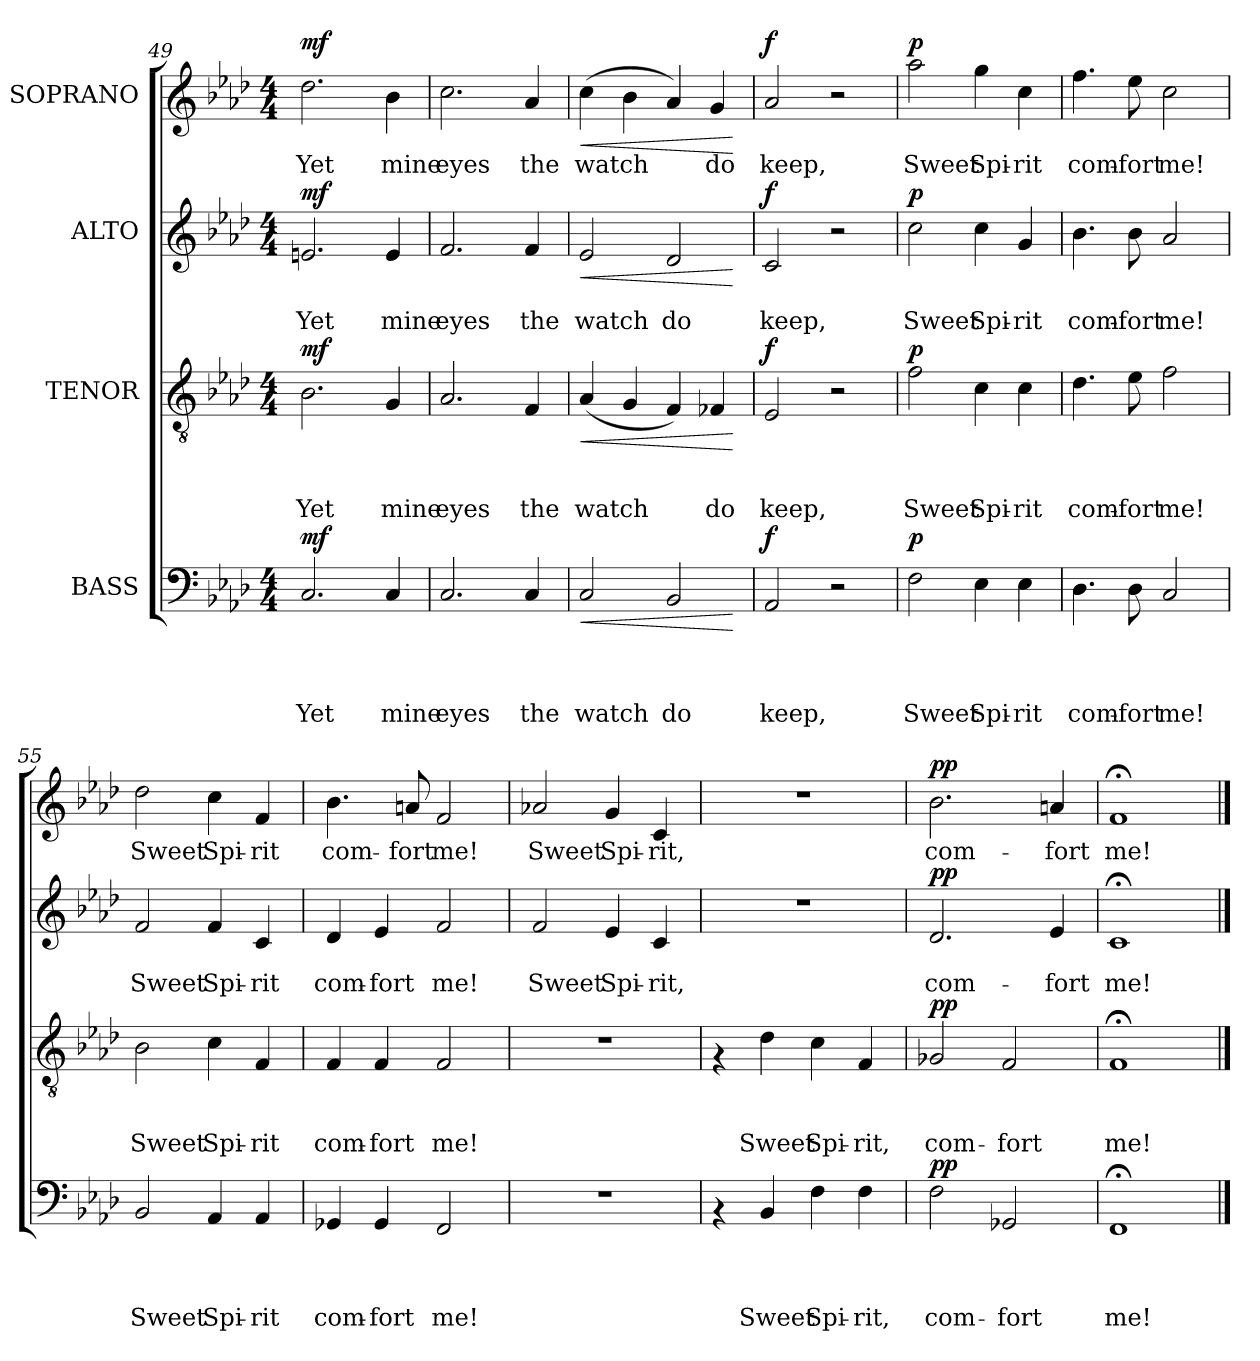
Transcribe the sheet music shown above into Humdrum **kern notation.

**kern	**text	**text	**text	**text	**dynam	**kern	**text	**text	**text	**dynam	**kern	**text	**text	**dynam	**kern	**text	**dynam
*part4	*part4	*part4	*part4	*part4	*part4	*part3	*part3	*part3	*part3	*part3	*part2	*part2	*part2	*part2	*part1	*part1	*part1
*staff4	*staff4	*staff4	*staff4	*staff4	*staff4	*staff3	*staff3	*staff3	*staff3	*staff3	*staff2	*staff2	*staff2	*staff2	*staff1	*staff1	*staff1
*I"BASS	*	*	*	*	*	*I"TENOR	*	*	*	*	*I"ALTO	*	*	*	*I"SOPRANO	*	*
!!LO:PB:g=z
*clefF4	*	*	*	*	*	*clefGv2	*	*	*	*	*clefG2	*	*	*	*clefG2	*	*
*k[b-e-a-d-]	*	*	*	*	*	*k[b-e-a-d-]	*	*	*	*	*k[b-e-a-d-]	*	*	*	*k[b-e-a-d-]	*	*
*A-:	*	*	*	*	*	*A-:	*	*	*	*	*A-:	*	*	*	*A-:	*	*
*M4/4	*	*	*	*	*	*M4/4	*	*	*	*	*M4/4	*	*	*	*M4/4	*	*
=49	=49	=49	=49	=49	=49	=49	=49	=49	=49	=49	=49	=49	=49	=49	=49	=49	=49
!	!	!	!	!LO:LY:b	!LO:DY:a	!	!	!	!LO:LY:b	!LO:DY:a	!	!	!LO:LY:b	!LO:DY:a	!	!LO:LY:b	!LO:DY:a
2.C/	.	.	.	Yet	mf	2.B-\	.	.	Yet	mf	2.en/	.	Yet	mf	2.dd-\	Yet	mf
!	!	!	!	!LO:LY:b	!	!	!	!	!LO:LY:b	!	!	!	!LO:LY:b	!	!	!LO:LY:b	!
4C/	.	.	.	mine	.	4G/	.	.	mine	.	4e/	.	mine	.	4b-\	mine	.
=50	=50	=50	=50	=50	=50	=50	=50	=50	=50	=50	=50	=50	=50	=50	=50	=50	=50
!	!	!	!	!LO:LY:b	!	!	!	!	!LO:LY:b	!	!	!	!LO:LY:b	!	!	!LO:LY:b	!
2.C/	.	.	.	eyes	.	2.A-/	.	.	eyes	.	2.f/	.	eyes	.	2.cc\	eyes	.
!	!	!	!	!LO:LY:b	!	!	!	!	!LO:LY:b	!	!	!	!LO:LY:b	!	!	!LO:LY:b	!
4C/	.	.	.	the	.	4F/	.	.	the	.	4f/	.	the	.	4a-/	the	.
=51	=51	=51	=51	=51	=51	=51	=51	=51	=51	=51	=51	=51	=51	=51	=51	=51	=51
!	!	!	!	!LO:LY:b	!LO:HP:b	!	!	!	!LO:LY:b	!LO:HP:b	!	!	!LO:LY:b	!LO:HP:b	!	!LO:LY:b	!LO:HP:b
2C/	.	.	.	watch	<	(<4A-/	.	.	watch	<	2e-/	.	watch	<	(>4cc\	watch	<
.	.	.	.	.	.	4G/	.	.	.	.	.	.	.	.	4b-\	.	.
!	!	!	!	!LO:LY:b	!	!	!	!	!	!	!	!	!LO:LY:b	!	!	!	!
2BB-/	.	.	.	do	.	4F/)	.	.	.	.	2d-/	.	do	.	4a-/)	.	.
!	!	!	!	!	!	!	!	!	!LO:LY:b	!	!	!	!	!	!	!LO:LY:b	!
.	.	.	.	.	.	4F-X/	.	.	do	.	.	.	.	.	4g/	do	.
.	.	.	.	.	[	.	.	.	.	[	.	.	.	[	.	.	[
=52	=52	=52	=52	=52	=52	=52	=52	=52	=52	=52	=52	=52	=52	=52	=52	=52	=52
!	!	!	!	!LO:LY:b	!LO:DY:a	!	!	!	!LO:LY:b	!LO:DY:a	!	!	!LO:LY:b	!LO:DY:a	!	!LO:LY:b	!LO:DY:a
2AA-/	.	.	.	keep,	f	2E-/	.	.	keep,	f	2c/	.	keep,	f	2a-/	keep,	f
2r	.	.	.	.	.	2r	.	.	.	.	2r	.	.	.	2r	.	.
=53	=53	=53	=53	=53	=53	=53	=53	=53	=53	=53	=53	=53	=53	=53	=53	=53	=53
!	!	!	!	!LO:LY:b	!LO:DY:a	!	!	!	!LO:LY:b	!LO:DY:a	!	!	!LO:LY:b	!LO:DY:a	!	!LO:LY:b	!LO:DY:a
2F\	.	.	.	Sweet	p	2f\	.	.	Sweet	p	2cc\	.	Sweet	p	2aa-\	Sweet	p
!	!	!	!	!LO:LY:b	!	!	!	!	!LO:LY:b	!	!	!	!LO:LY:b	!	!	!LO:LY:b	!
4E-\	.	.	.	Spi-	.	4c\	.	.	Spi-	.	4cc\	.	Spi-	.	4gg\	Spi-	.
!	!	!	!	!LO:LY:b	!	!	!	!	!LO:LY:b	!	!	!	!LO:LY:b	!	!	!LO:LY:b	!
4E-\	.	.	.	-rit	.	4c\	.	.	-rit	.	4g/	.	-rit	.	4cc\	-rit	.
=54	=54	=54	=54	=54	=54	=54	=54	=54	=54	=54	=54	=54	=54	=54	=54	=54	=54
!	!	!	!	!LO:LY:b	!	!	!	!	!LO:LY:b	!	!	!	!LO:LY:b	!	!	!LO:LY:b	!
4.D-\	.	.	.	com-	.	4.d-\	.	.	com-	.	4.b-\	.	com-	.	4.ff\	com-	.
!	!	!	!	!LO:LY:b	!	!	!	!	!LO:LY:b	!	!	!	!LO:LY:b	!	!	!LO:LY:b	!
8D-\	.	.	.	-fort	.	8e-\	.	.	-fort	.	8b-\	.	-fort	.	8ee-\	-fort	.
!	!	!	!	!LO:LY:b	!	!	!	!	!LO:LY:b	!	!	!	!LO:LY:b	!	!	!LO:LY:b	!
2C/	.	.	.	me!	.	2f\	.	.	me!	.	2a-/	.	me!	.	2cc\	me!	.
!!LO:PB:g=z
=55	=55	=55	=55	=55	=55	=55	=55	=55	=55	=55	=55	=55	=55	=55	=55	=55	=55
!	!	!	!	!LO:LY:b	!	!	!	!	!LO:LY:b	!	!	!	!LO:LY:b	!	!	!LO:LY:b	!
2BB-/	.	.	.	Sweet	.	2B-\	.	.	Sweet	.	2f/	.	Sweet	.	2dd-\	Sweet	.
!	!	!	!	!LO:LY:b	!	!	!	!	!LO:LY:b	!	!	!	!LO:LY:b	!	!	!LO:LY:b	!
4AA-/	.	.	.	Spi-	.	4c\	.	.	Spi-	.	4f/	.	Spi-	.	4cc\	Spi-	.
!	!	!	!	!LO:LY:b	!	!	!	!	!LO:LY:b	!	!	!	!LO:LY:b	!	!	!LO:LY:b	!
4AA-/	.	.	.	-rit	.	4F/	.	.	-rit	.	4c/	.	-rit	.	4f/	-rit	.
=56	=56	=56	=56	=56	=56	=56	=56	=56	=56	=56	=56	=56	=56	=56	=56	=56	=56
!	!	!	!	!LO:LY:b	!	!	!	!	!LO:LY:b	!	!	!	!LO:LY:b	!	!	!LO:LY:b	!
4GG-X/	.	.	.	com-	.	4F/	.	.	com-	.	4d-/	.	com-	.	4.b-\	com-	.
!	!	!	!	!LO:LY:b	!	!	!	!	!LO:LY:b	!	!	!	!LO:LY:b	!	!	!	!
4GG-/	.	.	.	-fort	.	4F/	.	.	-fort	.	4e-/	.	-fort	.	.	.	.
!	!	!	!	!	!	!	!	!	!	!	!	!	!	!	!	!LO:LY:b	!
.	.	.	.	.	.	.	.	.	.	.	.	.	.	.	8an/	-fort	.
!	!	!	!	!LO:LY:b	!	!	!	!	!LO:LY:b	!	!	!	!LO:LY:b	!	!	!LO:LY:b	!
2FF/	.	.	.	me!	.	2F/	.	.	me!	.	2f/	.	me!	.	2f/	me!	.
=57	=57	=57	=57	=57	=57	=57	=57	=57	=57	=57	=57	=57	=57	=57	=57	=57	=57
!	!	!	!	!	!	!	!	!	!	!	!	!	!LO:LY:b	!	!	!LO:LY:b	!
1r	.	.	.	.	.	1r	.	.	.	.	2f/	.	Sweet	.	2a-X/	Sweet	.
!	!	!	!	!	!	!	!	!	!	!	!	!	!LO:LY:b	!	!	!LO:LY:b	!
.	.	.	.	.	.	.	.	.	.	.	4e-/	.	Spi-	.	4g/	Spi-	.
!	!	!	!	!	!	!	!	!	!	!	!	!	!LO:LY:b	!	!	!LO:LY:b	!
.	.	.	.	.	.	.	.	.	.	.	4c/	.	-rit,	.	4c/	-rit,	.
=58	=58	=58	=58	=58	=58	=58	=58	=58	=58	=58	=58	=58	=58	=58	=58	=58	=58
4rAA	.	.	.	.	.	4rF	.	.	.	.	1r	.	.	.	1r	.	.
!	!	!	!	!LO:LY:b	!	!	!	!	!LO:LY:b	!	!	!	!	!	!	!	!
4BB-/	.	.	.	Sweet	.	4d-\	.	.	Sweet	.	.	.	.	.	.	.	.
!	!	!	!	!LO:LY:b	!	!	!	!	!LO:LY:b	!	!	!	!	!	!	!	!
4F\	.	.	.	Spi-	.	4c\	.	.	Spi-	.	.	.	.	.	.	.	.
!	!	!	!	!LO:LY:b	!	!	!	!	!LO:LY:b	!	!	!	!	!	!	!	!
4F\	.	.	.	-rit,	.	4F/	.	.	-rit,	.	.	.	.	.	.	.	.
=59	=59	=59	=59	=59	=59	=59	=59	=59	=59	=59	=59	=59	=59	=59	=59	=59	=59
!	!	!	!	!LO:LY:b	!LO:DY:a	!	!	!	!LO:LY:b	!LO:DY:a	!	!	!LO:LY:b	!LO:DY:a	!	!LO:LY:b	!LO:DY:a
2F\	.	.	.	com-	pp	2G-X/	.	.	com-	pp	2.d-/	.	com-	pp	2.b-\	com-	pp
!	!	!	!	!LO:LY:b	!	!	!	!	!LO:LY:b	!	!	!	!	!	!	!	!
2GG-X/	.	.	.	-fort	.	2F/	.	.	-fort	.	.	.	.	.	.	.	.
!	!	!	!	!	!	!	!	!	!	!	!	!	!LO:LY:b	!	!	!LO:LY:b	!
.	.	.	.	.	.	.	.	.	.	.	4e-/	.	-fort	.	4an/	-fort	.
=60	=60	=60	=60	=60	=60	=60	=60	=60	=60	=60	=60	=60	=60	=60	=60	=60	=60
!	!	!	!	!LO:LY:b	!	!	!	!	!LO:LY:b	!	!	!	!LO:LY:b	!	!	!LO:LY:b	!
1FF;	.	.	.	me!	.	1F;	.	.	me!	.	1c;	.	me!	.	1f;	me!	.
==	==	==	==	==	==	==	==	==	==	==	==	==	==	==	==	==	==
*-	*-	*-	*-	*-	*-	*-	*-	*-	*-	*-	*-	*-	*-	*-	*-	*-	*-
